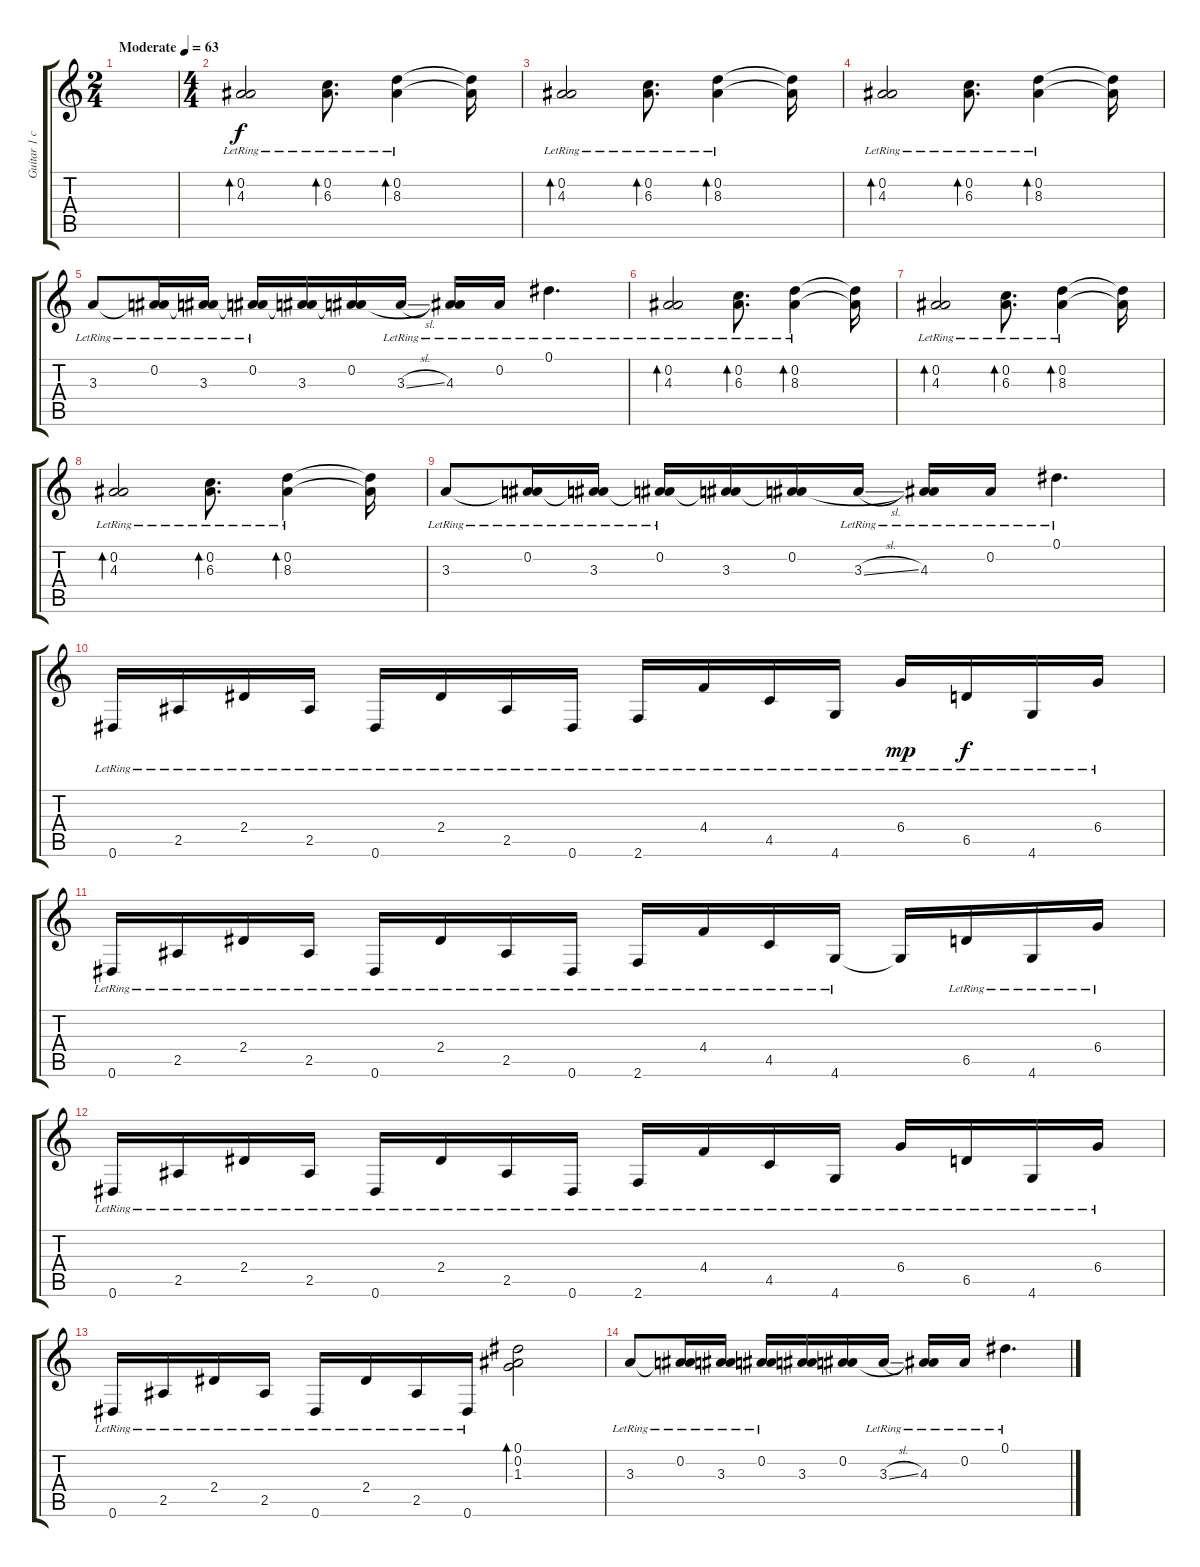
\track ("Guitar 1 clean" "Guitar 1 c") {instrument electricguitarclean}
\staff {score tabs}
\tuning (Eb4 Bb3 Gb3 Db3 Ab2 Eb2) {hide}
\ts (2 4)
\tempo (63 "Moderate")
\clef g2
\ks c
|
\ts (4 4)
(0.2{lr} 4.3{lr}).2{bd 60} (0.2{lr} 6.3{lr}).8{d bd 60} (0.2{lr} 8.3{lr}).4{bd 60} (0.2{t} 8.3{t}).16 |
(0.2{lr} 4.3{lr}).2{bd 60} (0.2{lr} 6.3{lr}).8{d bd 60} (0.2{lr} 8.3{lr}).4{bd 60} (0.2{t} 8.3{t}).16 |
(0.2{lr} 4.3{lr}).2{bd 60} (0.2{lr} 6.3{lr}).8{d bd 60} (0.2{lr} 8.3{lr}).4{bd 60} (0.2{t} 8.3{t}).16 |
3.3{lr}.8 (0.2{lr} 3.3{t}).16 (0.2{t} 3.3{lr}).16 (0.2{lr} 3.3{t}).16 (0.2{t} 3.3).16 (0.2 3.3{t}).16 3.3{sl lr}.16 (0.2{t} 4.3{lr}).16 0.2{lr}.16 0.1{lr}.4{d} |
(0.2{lr} 4.3{lr}).2{bd 60} (0.2{lr} 6.3{lr}).8{d bd 60} (0.2{lr} 8.3{lr}).4{bd 60} (0.2{t} 8.3{t}).16 |
(0.2{lr} 4.3{lr}).2{bd 60} (0.2{lr} 6.3{lr}).8{d bd 60} (0.2{lr} 8.3{lr}).4{bd 60} (0.2{t} 8.3{t}).16 |
(0.2{lr} 4.3{lr}).2{bd 60} (0.2{lr} 6.3{lr}).8{d bd 60} (0.2{lr} 8.3{lr}).4{bd 60} (0.2{t} 8.3{t}).16 |
3.3{lr}.8 (0.2{lr} 3.3{t}).16 (0.2{t} 3.3{lr}).16 (0.2{lr} 3.3{t}).16 (0.2{t} 3.3).16 (0.2 3.3{t}).16 3.3{sl lr}.16 (0.2{t} 4.3{lr}).16 0.2{lr}.16 0.1{lr}.4{d} |
0.6{lr}.16 2.5{lr}.16 2.4{lr}.16 2.5{lr}.16 0.6{lr}.16 2.4{lr}.16 2.5{lr}.16 0.6{lr}.16 2.6{lr}.16 4.4{lr}.16 4.5{lr}.16 4.6{lr}.16 6.4{lr}.16{dy mp} 6.5{lr}.16{dy f} 4.6{lr}.16 6.4{lr}.16 |
0.6{lr}.16 2.5{lr}.16 2.4{lr}.16 2.5{lr}.16 0.6{lr}.16 2.4{lr}.16 2.5{lr}.16 0.6{lr}.16 2.6{lr}.16 4.4{lr}.16 4.5{lr}.16 4.6{lr}.16 4.6{t}.16 6.5{lr}.16 4.6{lr}.16 6.4{lr}.16 |
0.6{lr}.16 2.5{lr}.16 2.4{lr}.16 2.5{lr}.16 0.6{lr}.16 2.4{lr}.16 2.5{lr}.16 0.6{lr}.16 2.6{lr}.16 4.4{lr}.16 4.5{lr}.16 4.6{lr}.16 6.4{lr}.16 6.5{lr}.16 4.6{lr}.16 6.4{lr}.16 |
0.6{lr}.16 2.5{lr}.16 2.4{lr}.16 2.5{lr}.16 0.6{lr}.16 2.4{lr}.16 2.5{lr}.16 0.6{lr}.16 (0.1 0.2 1.3).2{bd 120} |
3.3{lr}.8 (0.2{lr} 3.3{t}).16 (0.2{t} 3.3{lr}).16 (0.2{lr} 3.3{t}).16 (0.2{t} 3.3).16 (0.2 3.3{t}).16 3.3{sl lr}.16 (0.2{t} 4.3{lr}).16 0.2{lr}.16 0.1{lr}.4{d}
